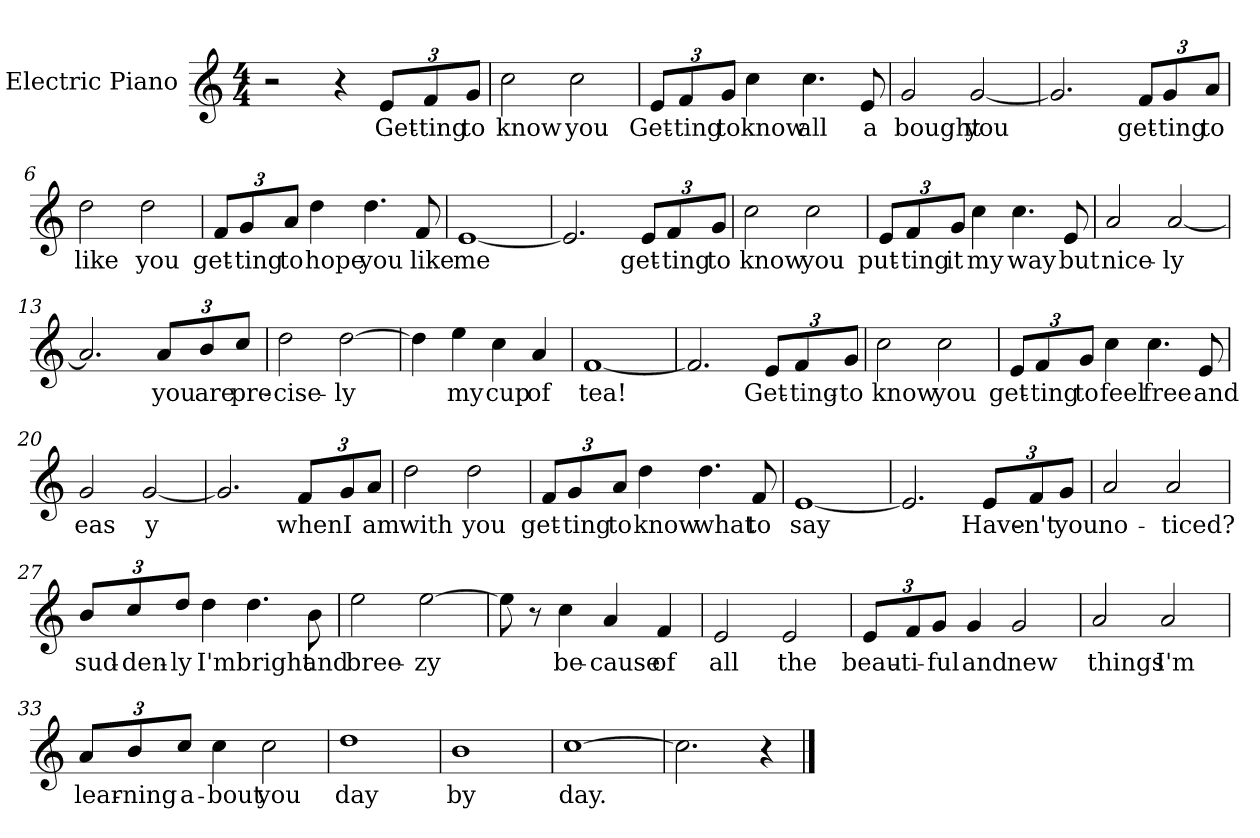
**kern	**text
*part1	*part1
*staff1	*staff1
*I"Electric Piano	*
*I'E.Pno	*
*clefG2	*
*k[]	*
*C:	*
*M4/4	*
=1	=1
2r	.
4r	.
*Xbrackettup	*
12e/L	Get-
12f/	-ting
12g/J	to
=2	=2
2cc\	know
2cc\	you
=3	=3
12e/L	Get-
12f/	-ting
12g/J	to
4cc\	know
4.cc\	all
8e/	a
=4	=4
2g/	bought
[2g/	you
!!LO:LB:g=z
=5	=5
2.g/]	.
12f/L	get-
12g/	-ting
12a/J	to
=6	=6
2dd\	like
2dd\	you
=7	=7
12f/L	get-
12g/	-ting
12a/J	to
4dd\	hope
4.dd\	you
8f/	like
=8	=8
[1e	me
=9	=9
2.e/]	.
12e/L	get-
12f/	-ting
12g/J	to
!!LO:LB:g=z
=10	=10
2cc\	know
2cc\	you
=11	=11
12e/L	put-
12f/	-ting
12g/J	it
4cc\	my
4.cc\	way
8e/	but
=12	=12
2a/	nice-
[2a/	-ly
=13	=13
2.a/]	.
12a/L	you
12b/	are
12cc/J	pre-
=14	=14
2dd\	-cise-
[2dd\	-ly
!!LO:LB:g=z
=15	=15
4dd\]	.
4ee\	my
4cc\	cup
4a/	of
=16	=16
[1f	tea!
=17	=17
2.f/]	.
12e/L	Get-
12f/	-ting-
12g/J	to
=18	=18
2cc\	know
2cc\	you
!!LO:LB:g=z
=19	=19
12e/L	get-
12f/	-ting
12g/J	to
4cc\	feel
4.cc\	free
8e/	and
=20	=20
2g/	eas
[2g/	y
=21	=21
2.g/]	.
12f/L	when
12g/	I
12a/J	am
=22	=22
2dd\	with
2dd\	you
!!LO:LB:g=z
=23	=23
12f/L	get-
12g/	-ting
12a/J	to
4dd\	know
4.dd\	what
8f/	to
=24	=24
[1e	say
=25	=25
2.e/]	.
12e/L	Have-
12f/	n't
12g/J	you
=26	=26
2a/	no-
2a/	ticed?
!!LO:LB:g=z
=27	=27
12b/L	sud-
12cc/	-den-
12dd/J	-ly
4dd\	I'm
4.dd\	bright
8b\	and
=28	=28
2ee\	bree-
[2ee\	-zy
=29	=29
8ee\]	.
8r	.
4cc\	be-
4a/	-cause
4f/	of
=30	=30
2e/	all
2e/	the
!!LO:LB:g=z
=31	=31
12e/L	beau-
12f/	-ti-
12g/J	-ful
4g/	and
2g/	new
=32	=32
2a/	things
2a/	I'm
=33	=33
12a/L	lear-
12b/	-ning
12cc/J	a-
4cc\	-bout
2cc\	you
=34	=34
1dd	day
=35	=35
1b	by
=36	=36
[1cc	day.
=37	=37
2.cc\]	.
4r	.
==	==
*-	*-
